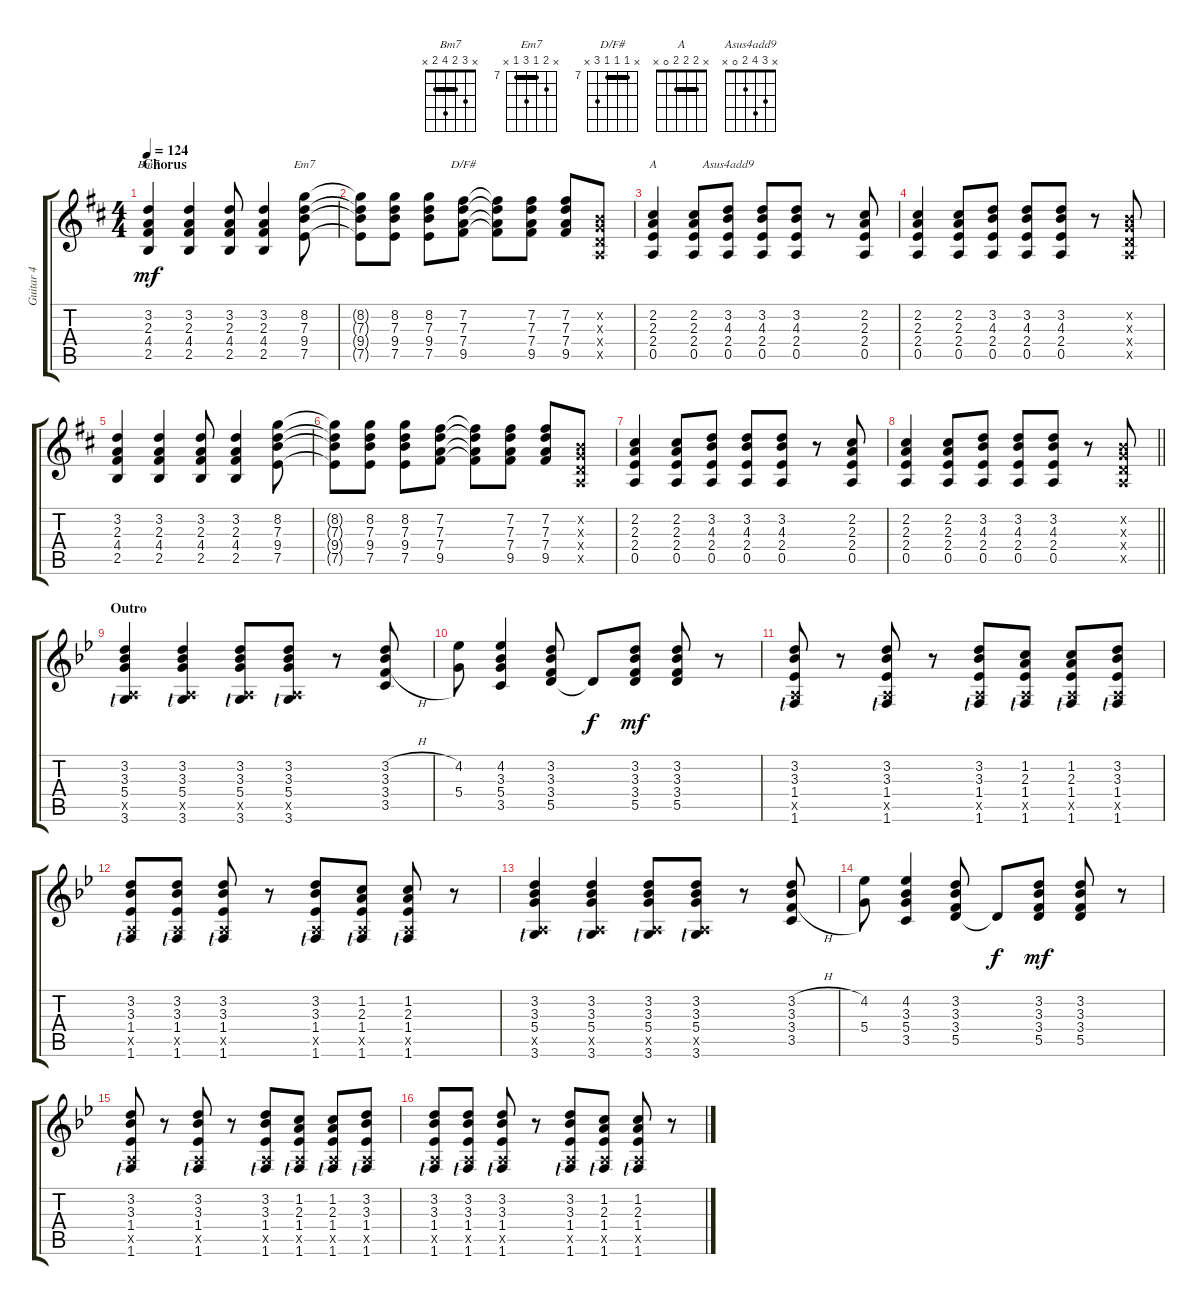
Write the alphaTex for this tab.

\track ("Guitar 4" "Guitar 4") {instrument acousticguitarsteel}
\staff {score tabs}
\tuning (E4 B3 G3 D3 A2 E2) {hide}
\chord ("Bm7" x 3 2 4 2 x) {barre 2}
\chord ("Em7" x 8 7 9 7 x) {firstfret 7 barre 7}
\chord ("D/F#" x 7 7 7 9 x) {firstfret 7 barre 7}
\chord ("A" x 2 2 2 0 x) {barre 2}
\chord ("Asus4add9" x 3 4 2 0 x)
\ts (4 4)
\section ("" "Chorus")
\tempo 124
\clef g2
\ks d
(3.2 2.3 4.4 2.5).4{ch "Bm7" dy mf} (3.2 2.3 4.4 2.5).4 (3.2 2.3 4.4 2.5).8 (3.2 2.3 4.4 2.5).4 (8.2 7.3 9.4 7.5).8{ch "Em7"} |
(8.2{t} 7.3{t} 9.4{t} 7.5{t}).8 (8.2 7.3 9.4 7.5).8 (8.2 7.3 9.4 7.5).8 (7.2 7.3 7.4 9.5).8{ch "D/F#"} (7.2{t} 7.3{t} 7.4{t} 9.5{t}).8 (7.2 7.3 7.4 9.5).8 (7.2 7.3 7.4 9.5).8 (0.2{x} 0.3{x} 0.4{x} 0.5{x}).8 |
(2.2 2.3 2.4 0.5).4{ch "A"} (2.2 2.3 2.4 0.5).8 (3.2 4.3 2.4 0.5).8{ch "Asus4add9"} (3.2 4.3 2.4 0.5).8 (3.2 4.3 2.4 0.5).8 r.8 (2.2 2.3 2.4 0.5).8 |
(2.2 2.3 2.4 0.5).4 (2.2 2.3 2.4 0.5).8 (3.2 4.3 2.4 0.5).8 (3.2 4.3 2.4 0.5).8 (3.2 4.3 2.4 0.5).8 r.8 (0.2{x} 0.3{x} 0.4{x} 0.5{x}).8 |
(3.2 2.3 4.4 2.5).4 (3.2 2.3 4.4 2.5).4 (3.2 2.3 4.4 2.5).8 (3.2 2.3 4.4 2.5).4 (8.2 7.3 9.4 7.5).8 |
(8.2{t} 7.3{t} 9.4{t} 7.5{t}).8 (8.2 7.3 9.4 7.5).8 (8.2 7.3 9.4 7.5).8 (7.2 7.3 7.4 9.5).8 (7.2{t} 7.3{t} 7.4{t} 9.5{t}).8 (7.2 7.3 7.4 9.5).8 (7.2 7.3 7.4 9.5).8 (0.2{x} 0.3{x} 0.4{x} 0.5{x}).8 |
(2.2 2.3 2.4 0.5).4 (2.2 2.3 2.4 0.5).8 (3.2 4.3 2.4 0.5).8 (3.2 4.3 2.4 0.5).8 (3.2 4.3 2.4 0.5).8 r.8 (2.2 2.3 2.4 0.5).8 |
\barLineRight lightlight
(2.2 2.3 2.4 0.5).4 (2.2 2.3 2.4 0.5).8 (3.2 4.3 2.4 0.5).8 (3.2 4.3 2.4 0.5).8 (3.2 4.3 2.4 0.5).8 r.8 (0.2{x} 0.3{x} 0.4{x} 0.5{x}).8 |
\section ("" "Outro")
\ks gminor
(3.2 3.3 5.4 0.5{x} 3.6{lf 1}).4 (3.2 3.3 5.4 0.5{x} 3.6{lf 1}).4 (3.2 3.3 5.4 0.5{x} 3.6{lf 1}).8 (3.2 3.3 5.4 0.5{x} 3.6{lf 1}).8 r.8 (3.2{h} 3.3 3.4{h} 3.5).8 |
(4.2 5.4).8 (4.2 3.3 5.4 3.5).4 (3.2 3.3 3.4 5.5).8 5.5{t}.8{dy f} (3.2 3.3 3.4 5.5).8{dy mf} (3.2 3.3 3.4 5.5).8 r.8 |
(3.2 3.3 1.4 0.5{x} 1.6{lf 1}).8 r.8 (3.2 3.3 1.4 0.5{x} 1.6{lf 1}).8 r.8 (3.2 3.3 1.4 0.5{x} 1.6{lf 1}).8 (1.2 2.3 1.4 0.5{x} 1.6{lf 1}).8 (1.2 2.3 1.4 0.5{x} 1.6{lf 1}).8 (3.2 3.3 1.4 0.5{x} 1.6{lf 1}).8 |
(3.2 3.3 1.4 0.5{x} 1.6{lf 1}).8 (3.2 3.3 1.4 0.5{x} 1.6{lf 1}).8 (3.2 3.3 1.4 0.5{x} 1.6{lf 1}).8 r.8 (3.2 3.3 1.4 0.5{x} 1.6{lf 1}).8 (1.2 2.3 1.4 0.5{x} 1.6{lf 1}).8 (1.2 2.3 1.4 0.5{x} 1.6{lf 1}).8 r.8 |
(3.2 3.3 5.4 0.5{x} 3.6{lf 1}).4 (3.2 3.3 5.4 0.5{x} 3.6{lf 1}).4 (3.2 3.3 5.4 0.5{x} 3.6{lf 1}).8 (3.2 3.3 5.4 0.5{x} 3.6{lf 1}).8 r.8 (3.2{h} 3.3 3.4{h} 3.5).8 |
(4.2 5.4).8 (4.2 3.3 5.4 3.5).4 (3.2 3.3 3.4 5.5).8 5.5{t}.8{dy f} (3.2 3.3 3.4 5.5).8{dy mf} (3.2 3.3 3.4 5.5).8 r.8 |
(3.2 3.3 1.4 0.5{x} 1.6{lf 1}).8 r.8 (3.2 3.3 1.4 0.5{x} 1.6{lf 1}).8 r.8 (3.2 3.3 1.4 0.5{x} 1.6{lf 1}).8 (1.2 2.3 1.4 0.5{x} 1.6{lf 1}).8 (1.2 2.3 1.4 0.5{x} 1.6{lf 1}).8 (3.2 3.3 1.4 0.5{x} 1.6{lf 1}).8 |
(3.2 3.3 1.4 0.5{x} 1.6{lf 1}).8 (3.2 3.3 1.4 0.5{x} 1.6{lf 1}).8 (3.2 3.3 1.4 0.5{x} 1.6{lf 1}).8 r.8 (3.2 3.3 1.4 0.5{x} 1.6{lf 1}).8 (1.2 2.3 1.4 0.5{x} 1.6{lf 1}).8 (1.2 2.3 1.4 0.5{x} 1.6{lf 1}).8 r.8
